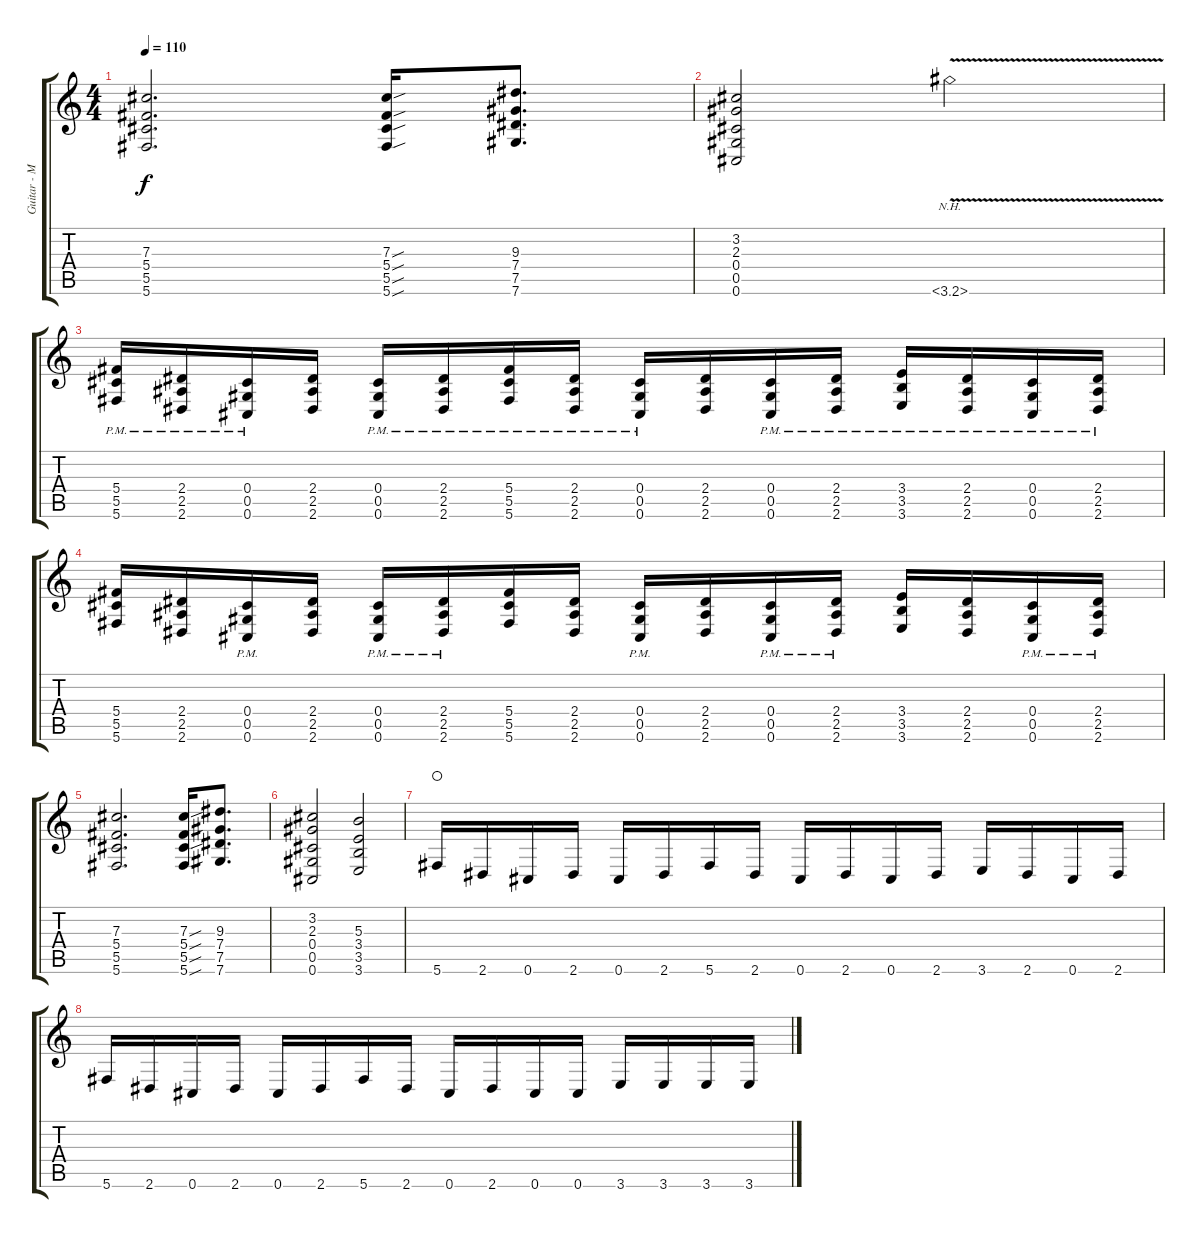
\track ("Guitar - Mark" "Guitar - M") {instrument distortionguitar}
\staff {score tabs}
\tuning (Eb4 Bb3 Gb3 Db3 Ab2 Db2) {hide}
\ts (4 4)
\tempo 110
\clef g2
\ks c
(7.3 5.4 5.5 5.6).2{d dy f} (7.3{sou} 5.4{sou} 5.5{sou} 5.6{sou}).16 (9.3 7.4 7.5 7.6).8{d} |
(3.2 2.3 0.4 0.5 0.6).2 3.6{nh v}.2 |
(5.4{pm} 5.5{pm} 5.6{pm}).16 (2.4{pm} 2.5{pm} 2.6{pm}).16 (0.4{pm} 0.5{pm} 0.6{pm}).16 (2.4 2.5 2.6).16 (0.4{pm} 0.5{pm} 0.6{pm}).16 (2.4{pm} 2.5{pm} 2.6{pm}).16 (5.4{pm} 5.5{pm} 5.6{pm}).16 (2.4{pm} 2.5{pm} 2.6{pm}).16 (0.4{pm} 0.5{pm} 0.6{pm}).16 (2.4 2.5 2.6).16 (0.4{pm} 0.5{pm} 0.6{pm}).16 (2.4{pm} 2.5{pm} 2.6{pm}).16 (3.4{pm} 3.5{pm} 3.6{pm}).16 (2.4{pm} 2.5{pm} 2.6{pm}).16 (0.4{pm} 0.5{pm} 0.6{pm}).16 (2.4{pm} 2.5{pm} 2.6{pm}).16 |
(5.4 5.5 5.6).16 (2.4 2.5 2.6).16 (0.4{pm} 0.5{pm} 0.6{pm}).16 (2.4 2.5 2.6).16 (0.4{pm} 0.5{pm} 0.6{pm}).16 (2.4{pm} 2.5{pm} 2.6{pm}).16 (5.4 5.5 5.6).16 (2.4 2.5 2.6).16 (0.4{pm} 0.5{pm} 0.6{pm}).16 (2.4 2.5 2.6).16 (0.4{pm} 0.5{pm} 0.6{pm}).16 (2.4{pm} 2.5{pm} 2.6{pm}).16 (3.4 3.5 3.6).16 (2.4 2.5 2.6).16 (0.4{pm} 0.5{pm} 0.6{pm}).16 (2.4{pm} 2.5{pm} 2.6{pm}).16 |
(7.3 5.4 5.5 5.6).2{d} (7.3{sou} 5.4{sou} 5.5{sou} 5.6{sou}).16 (9.3 7.4 7.5 7.6).8{d} |
(3.2 2.3 0.4 0.5 0.6).2 (5.3 3.4 3.5 3.6).2 |
5.6.16{waho} 2.6.16 0.6.16 2.6.16 0.6.16 2.6.16 5.6.16 2.6.16 0.6.16 2.6.16 0.6.16 2.6.16 3.6.16 2.6.16 0.6.16 2.6.16 |
5.6.16 2.6.16 0.6.16 2.6.16 0.6.16 2.6.16 5.6.16 2.6.16 0.6.16 2.6.16 0.6.16 0.6.16 3.6.16 3.6.16 3.6.16 3.6.16
